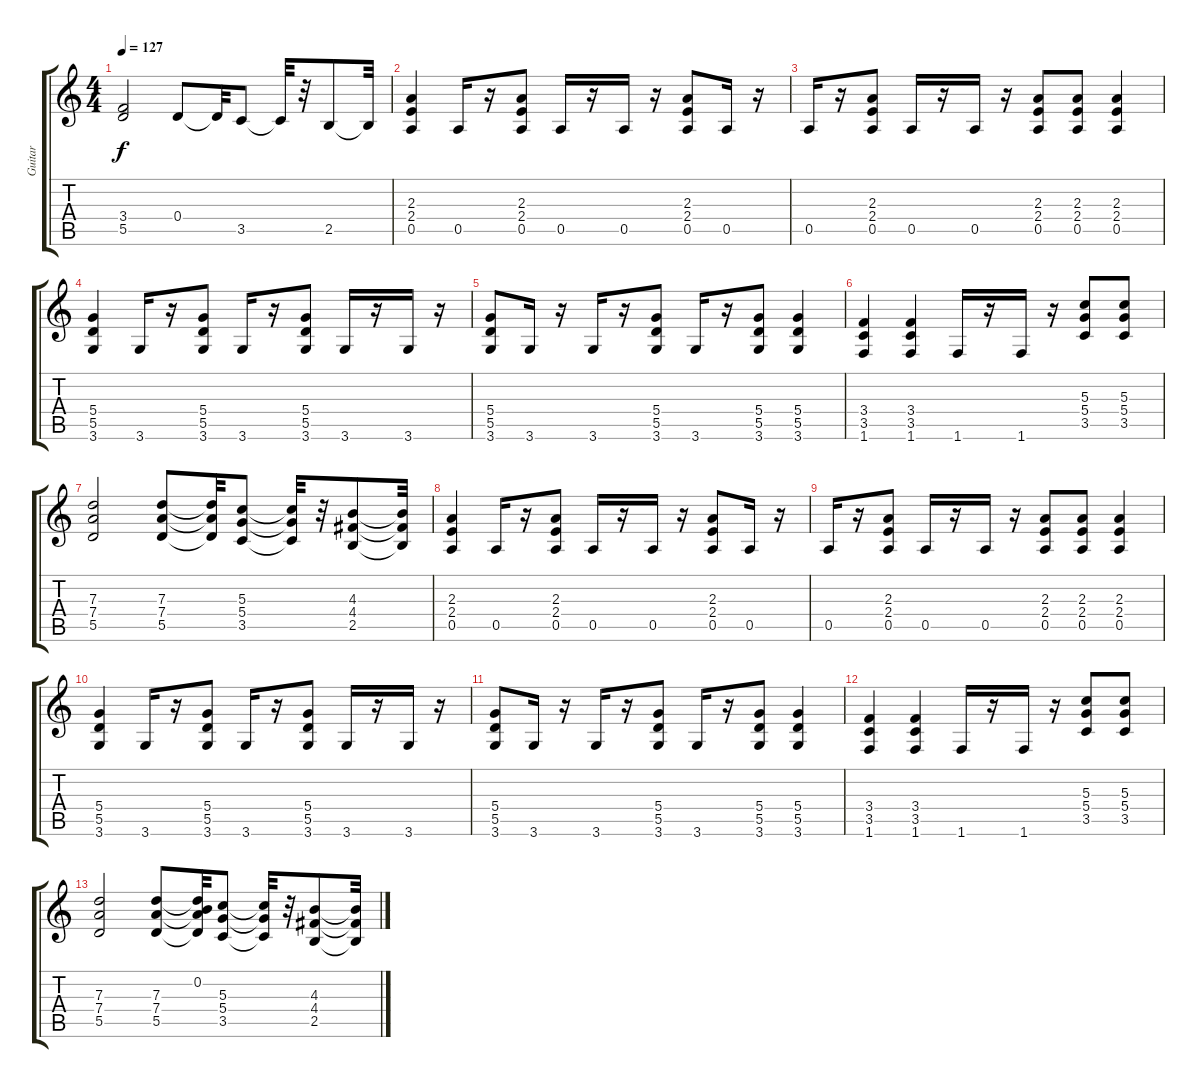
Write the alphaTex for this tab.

\track ("Guitar " "Guitar ") {instrument distortionguitar}
\staff {score tabs}
\tuning (E4 B3 G3 D3 A2 E2) {hide}
\ts (4 4)
\tempo 127
\clef g2
\ks c
(3.4 5.5).2{dy f} 0.4.8 0.4{t}.32 3.5.8 3.5{t}.32 r.32 2.5.8 2.5{t}.32 |
(2.3 2.4 0.5).4{volume 16} 0.5.16{volume 15} r.16 (2.3 2.4 0.5).8{volume 15} 0.5.16{volume 15} r.16 0.5.16{volume 14} r.16 (2.3 2.4 0.5).8{volume 14} 0.5.16{volume 14} r.16 |
0.5.16{volume 14} r.16 (2.3 2.4 0.5).8{volume 13} 0.5.16{volume 13} r.16 0.5.16{volume 13} r.16 (2.3 2.4 0.5).8{volume 12} (2.3 2.4 0.5).8{volume 12} (2.3 2.4 0.5).4{volume 12} |
(5.4 5.5 3.6).4{volume 11} 3.6.16{volume 11} r.16 (5.4 5.5 3.6).8{volume 10} 3.6.16{volume 10} r.16 (5.4 5.5 3.6).8{volume 10} 3.6.16{volume 10} r.16 3.6.16{volume 9} r.16 |
(5.4 5.5 3.6).8{volume 9} 3.6.16{volume 9} r.16 3.6.16{volume 8} r.16 (5.4 5.5 3.6).8{volume 8} 3.6.16{volume 8} r.16 (5.4 5.5 3.6).8{volume 8} (5.4 5.5 3.6).4{volume 7} |
(3.4 3.5 1.6).4{volume 7} (3.4 3.5 1.6).4{volume 6} 1.6.16{volume 6} r.16 1.6.16{volume 6} r.16 (5.3 5.4 3.5).8{volume 6} (5.3 5.4 3.5).8{volume 5} |
(7.3 7.4 5.5).2{volume 5} (7.3 7.4 5.5).8{volume 4} (7.3{t} 7.4{t} 5.5{t}).32 (5.3 5.4 3.5).8{volume 4} (5.3{t} 5.4{t} 3.5{t}).32 r.32 (4.3 4.4 2.5).8{volume 3} (4.3{t} 4.4{t} 2.5{t}).32 |
(2.3 2.4 0.5).4{volume 3} 0.5.16{volume 3} r.16 (2.3 2.4 0.5).8{volume 3} 0.5.16{volume 2} r.16 0.5.16{volume 2} r.16 (2.3 2.4 0.5).8{volume 2} 0.5.16{volume 2} r.16 |
0.5.16{volume 2} r.16 (2.3 2.4 0.5).8{volume 2} 0.5.16{volume 2} r.16 0.5.16{volume 1} r.16 (2.3 2.4 0.5).8{volume 1} (2.3 2.4 0.5).8{volume 1} (2.3 2.4 0.5).4{volume 1} |
(5.4 5.5 3.6).4{volume 1} 3.6.16{volume 0} r.16 (5.4 5.5 3.6).8{volume 0} 3.6.16{volume 0} r.16 (5.4 5.5 3.6).8 3.6.16 r.16 3.6.16 r.16 |
(5.4 5.5 3.6).8 3.6.16 r.16 3.6.16 r.16 (5.4 5.5 3.6).8 3.6.16 r.16 (5.4 5.5 3.6).8 (5.4 5.5 3.6).4 |
(3.4 3.5 1.6).4 (3.4 3.5 1.6).4 1.6.16 r.16 1.6.16 r.16 (5.3 5.4 3.5).8 (5.3 5.4 3.5).8 |
(7.3 7.4 5.5).2 (7.3 7.4 5.5).8 (0.2 7.3{t} 7.4{t} 5.5{t}).32 (5.3 5.4 3.5).8 (5.3{t} 5.4{t} 3.5{t}).32 r.32 (4.3 4.4 2.5).8 (4.3{t} 4.4{t} 2.5{t}).32
